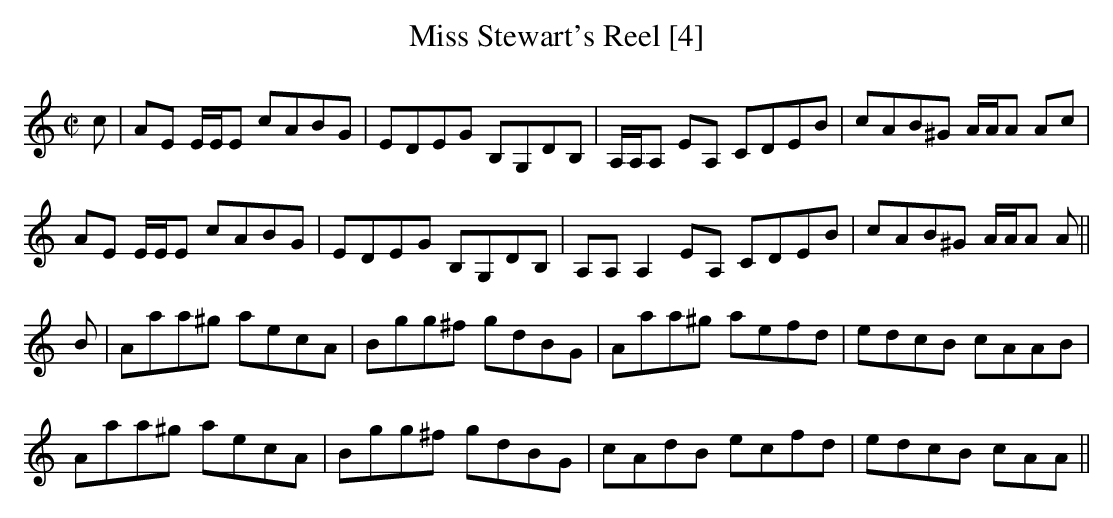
X:1
T:Miss Stewart's Reel [4]
M:C|
L:1/8
K:Amin
c|AE E/E/E cABG|EDEG B,G,DB,|A,/A,/A, EA, CDEB|cAB^G A/A/A Ac|
AE E/E/E cABG|EDEG B,G,DB,|A,A,A,2 EA, CDEB|cAB^G A/A/A A||
B|Aaa^g aecA|Bgg^f gdBG|Aaa^g aefd|edcB cAAB|
Aaa^g aecA|Bgg^f gdBG|cAdB ecfd|edcB cAA||
